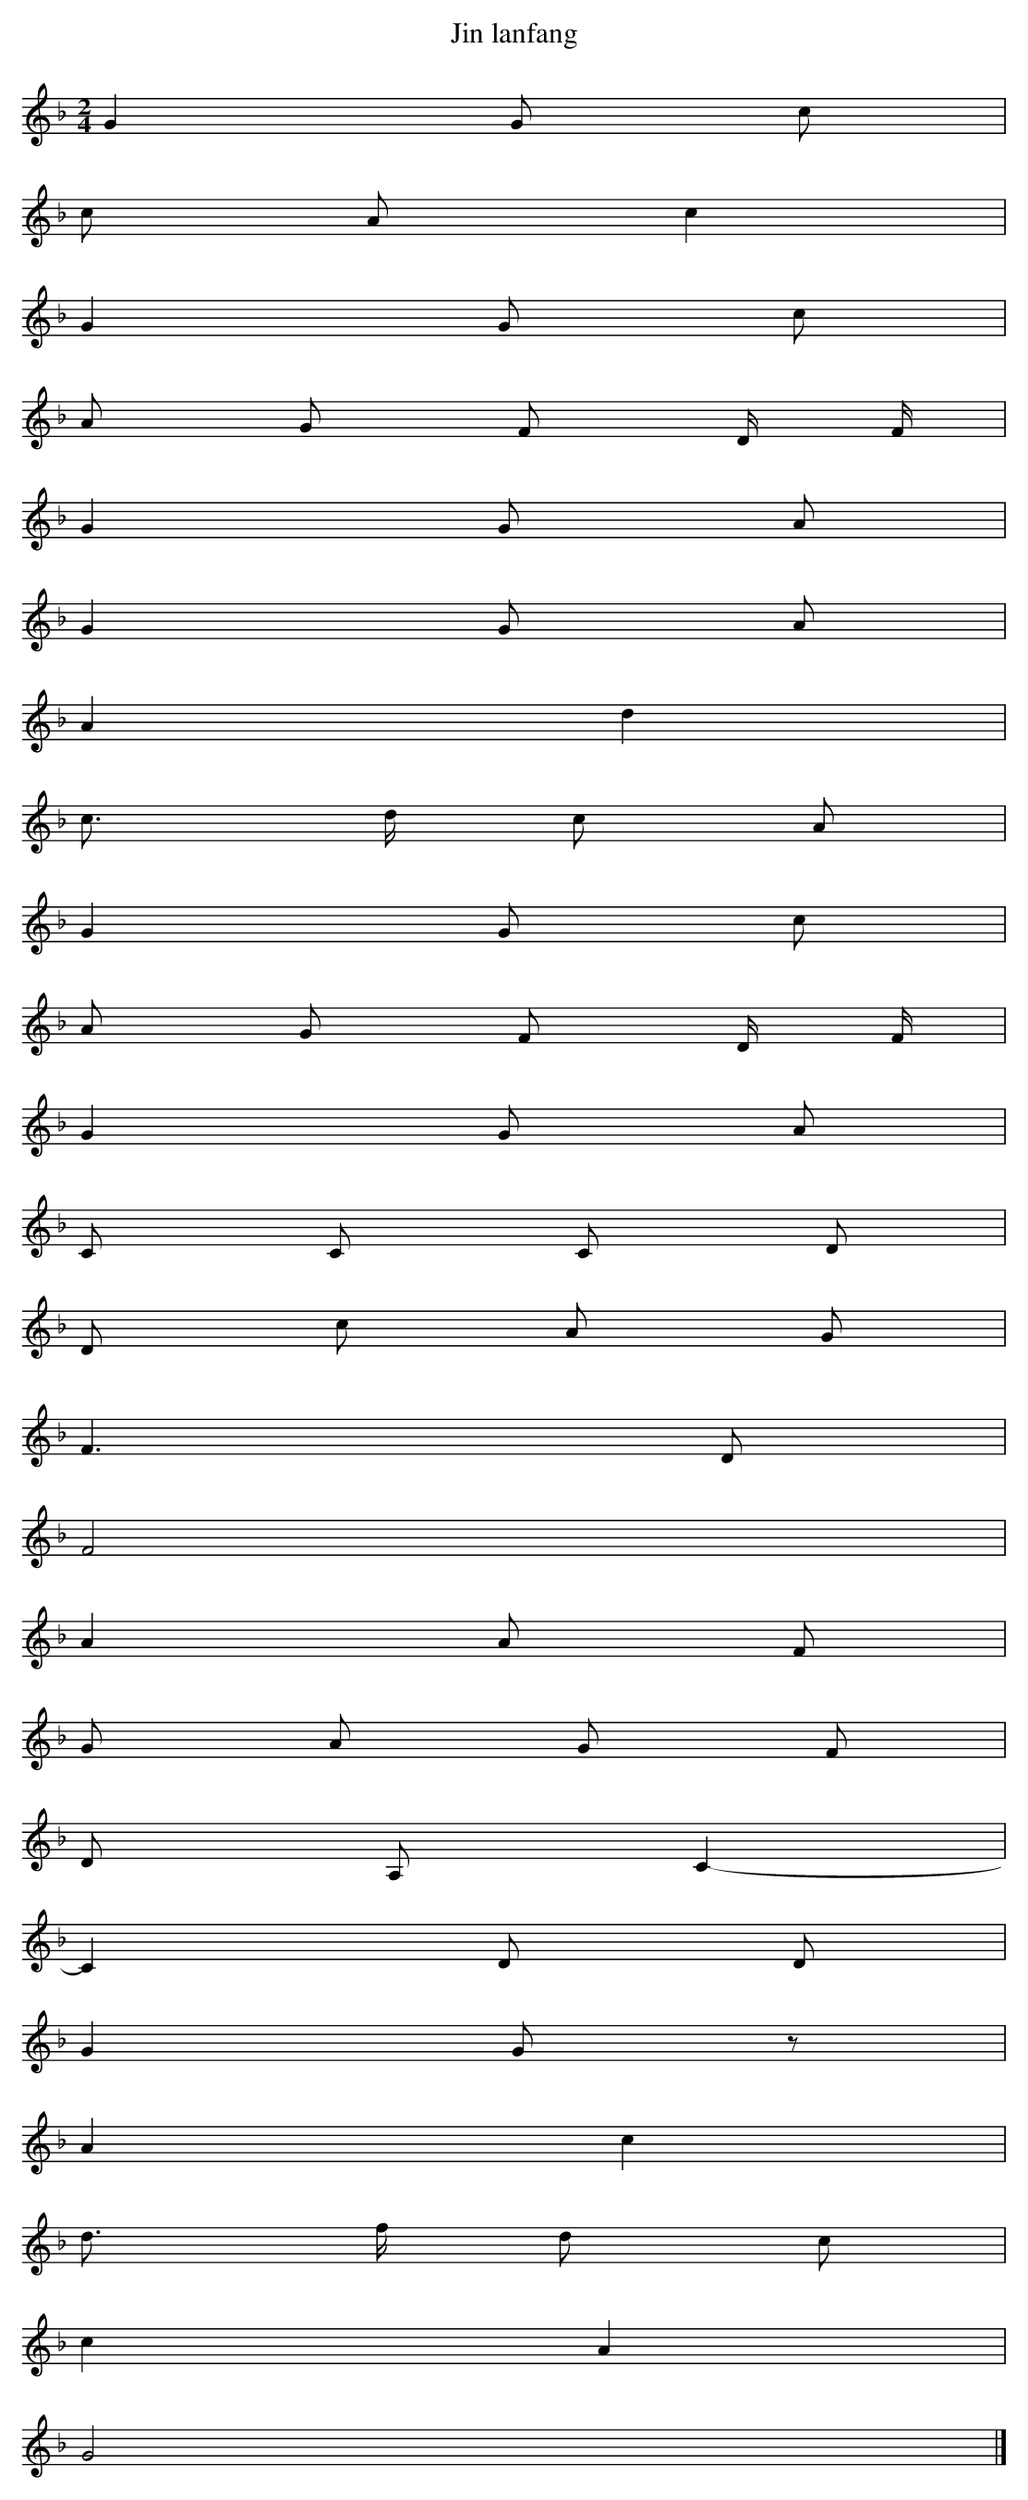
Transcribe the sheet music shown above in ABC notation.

X:1
T: Jin lanfang
L: 1/8
M: 2/4
K: F
G2G c [I:setbarnb 1]|
c Ac2 |
G2G c |
A G F D/ F/ |
G2G A |
G2G A |
A2d2 |
c> d c A |
G2G c |
A G F D/ F/ |
G2G A |
C C C D |
D c A G |
F3D |
F4 |
A2A F |
G A G F |
D A,C2- |
C2D D |
G2G z |
A2c2 |
d> f d c |
c2A2 |
G4 |]
